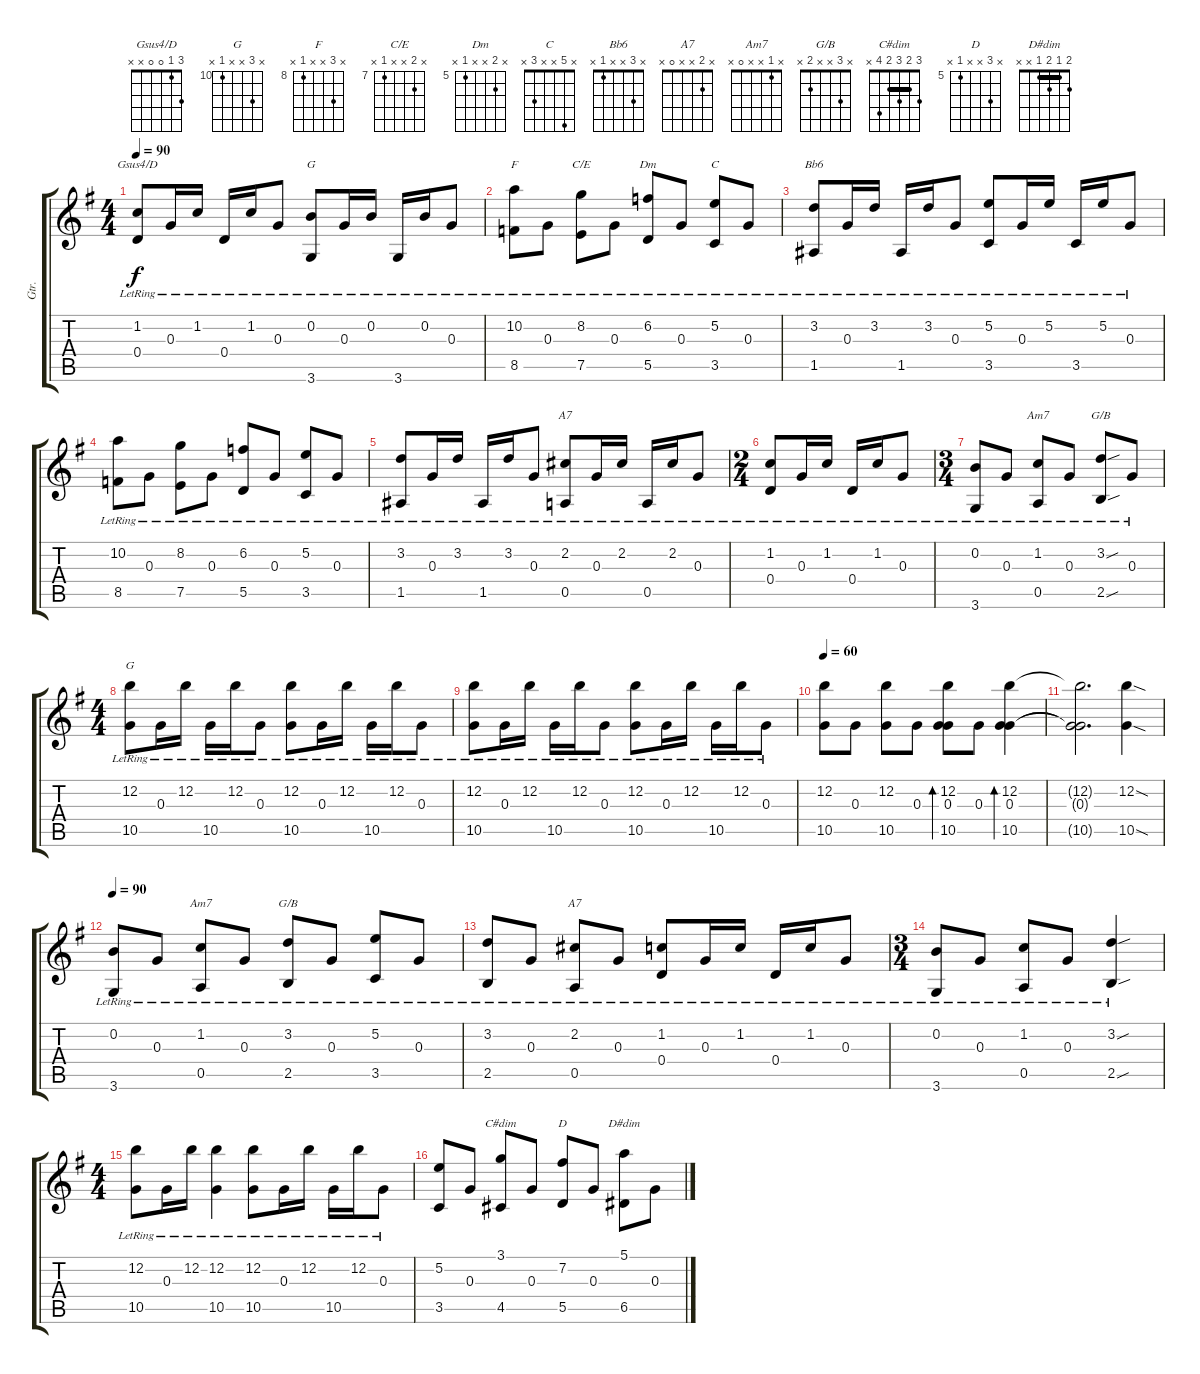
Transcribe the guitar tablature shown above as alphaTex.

\track ("Gtr." "Gtr.") {instrument acousticguitarsteel}
\staff {score tabs}
\tuning (E4 B3 G3 D3 A2 E2) {hide}
\chord ("Gsus4/D" 3 1 0 0 x x)
\chord ("G" x 0 x x x 3)
\chord ("F" x 10 x x 8 x) {firstfret 8}
\chord ("C/E" x 8 x x 7 x) {firstfret 7}
\chord ("Dm" x 6 x x 5 x) {firstfret 5}
\chord ("C" x 5 x x 3 x)
\chord ("Bb6" x 3 x x 1 x)
\chord ("A7" x 5 x x 3 x)
\chord ("Am7" 0 1 0 2 0 x)
\chord ("G/B" 3 0 0 0 2 x)
\chord ("G" x 12 x x 10 x) {firstfret 10}
\chord ("Am7" x 1 x x 0 x)
\chord ("G/B" x 3 x x 2 x)
\chord ("A7" x 2 x x 0 x)
\chord ("C#dim" 3 2 3 2 4 x) {barre 2}
\chord ("D" x 7 x x 5 x) {firstfret 5}
\chord ("D#dim" 2 1 2 1 x x) {barre 1}
\ts (4 4)
\tempo 90
\clef g2
\ks g
(1.2{lr} 0.4{lr}).8{ch "Gsus4/D" dy f} 0.3{lr}.16 1.2{lr}.16 0.4{lr}.16 1.2{lr}.16 0.3{lr}.8 (0.2{lr} 3.6{lr}).8{ch "G"} 0.3{lr}.16 0.2{lr}.16 3.6{lr}.16 0.2{lr}.16 0.3{lr}.8 |
(10.2{lr} 8.5{lr}).8{ch "F"} 0.3{lr}.8 (8.2{lr} 7.5{lr}).8{ch "C/E"} 0.3{lr}.8 (6.2{lr} 5.5{lr}).8{ch "Dm"} 0.3{lr}.8 (5.2{lr} 3.5{lr}).8{ch "C"} 0.3{lr}.8 |
(3.2{lr} 1.5{lr}).8{ch "Bb6"} 0.3{lr}.16 3.2{lr}.16 1.5{lr}.16 3.2{lr}.16 0.3{lr}.8 (5.2{lr} 3.5{lr}).8 0.3{lr}.16 5.2{lr}.16 3.5{lr}.16 5.2{lr}.16 0.3{lr}.8 |
(10.2{lr} 8.5{lr}).8 0.3{lr}.8 (8.2{lr} 7.5{lr}).8 0.3{lr}.8 (6.2{lr} 5.5{lr}).8 0.3{lr}.8 (5.2{lr} 3.5{lr}).8 0.3{lr}.8 |
(3.2{lr} 1.5{lr}).8 0.3{lr}.16 3.2{lr}.16 1.5{lr}.16 3.2{lr}.16 0.3{lr}.8 (2.2{lr} 0.5{lr}).8{ch "A7"} 0.3{lr}.16 2.2{lr}.16 0.5{lr}.16 2.2{lr}.16 0.3{lr}.8 |
\ts (2 4)
(1.2{lr} 0.4{lr}).8 0.3{lr}.16 1.2{lr}.16 0.4{lr}.16 1.2{lr}.16 0.3{lr}.8 |
\ts (3 4)
(0.2{lr} 3.6{lr}).8 0.3{lr}.8 (1.2{lr} 0.5{lr}).8{ch "Am7"} 0.3{lr}.8 (3.2{sou lr} 2.5{sou lr}).8{ch "G/B"} 0.3{lr}.8 |
\ts (4 4)
(12.2{lr} 10.5{lr}).8{ch "G"} 0.3{lr}.16 12.2{lr}.16 10.5{lr}.16 12.2{lr}.16 0.3{lr}.8 (12.2{lr} 10.5{lr}).8 0.3{lr}.16 12.2{lr}.16 10.5{lr}.16 12.2{lr}.16 0.3{lr}.8 |
(12.2{lr} 10.5{lr}).8 0.3{lr}.16 12.2{lr}.16 10.5{lr}.16 12.2{lr}.16 0.3{lr}.8 (12.2{lr} 10.5{lr}).8 0.3{lr}.16 12.2{lr}.16 10.5{lr}.16 12.2{lr}.16 0.3{lr}.8 |
\tempo 60
(12.2 10.5).8 0.3.8 (12.2 10.5).8 0.3.8 (12.2 0.3 10.5).8{bd 240} 0.3.8 (12.2 0.3 10.5).4{bd 240} |
(12.2{t} 0.3{t} 10.5{t}).2{d} (12.2{sod} 10.5{sod}).4 |
\tempo 90
(0.2{lr} 3.6{lr}).8 0.3{lr}.8 (1.2{lr} 0.5{lr}).8{ch "Am7"} 0.3{lr}.8 (3.2{lr} 2.5{lr}).8{ch "G/B"} 0.3{lr}.8 (5.2{lr} 3.5{lr}).8 0.3{lr}.8 |
(3.2{lr} 2.5{lr}).8 0.3{lr}.8 (2.2{lr} 0.5{lr}).8{ch "A7"} 0.3{lr}.8 (1.2{lr} 0.4{lr}).8 0.3{lr}.16 1.2{lr}.16 0.4{lr}.16 1.2{lr}.16 0.3{lr}.8 |
\ts (3 4)
(0.2{lr} 3.6{lr}).8 0.3{lr}.8 (1.2{lr} 0.5{lr}).8 0.3{lr}.8 (3.2{sou lr} 2.5{sou lr}).4 |
\ts (4 4)
(12.2{lr} 10.5{lr}).8 0.3{lr}.16 12.2{lr}.16 (12.2{lr} 10.5{lr}).4 (12.2{lr} 10.5{lr}).8 0.3{lr}.16 12.2{lr}.16 10.5{lr}.16 12.2{lr}.16 0.3{lr}.8 |
(5.2 3.5).8 0.3.8 (3.1 4.5).8{ch "C#dim"} 0.3.8 (7.2 5.5).8{ch "D"} 0.3.8 (5.1 6.5).8{ch "D#dim"} 0.3.8
